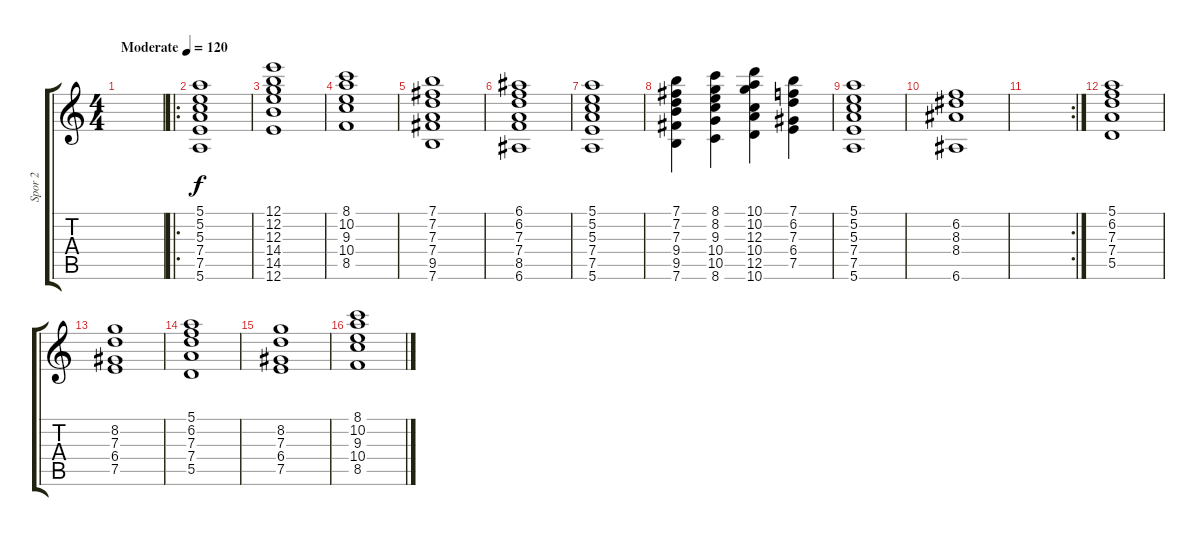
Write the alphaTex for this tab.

\track ("Spor 2" "Spor 2") {instrument acousticguitarsteel}
\staff {score tabs}
\tuning (E4 B3 G3 D3 A2 E2) {hide}
\ts (4 4)
\tempo (120 "Moderate")
\clef g2
\ks c
|
\ro
(5.1 5.2 5.3 7.4 7.5 5.6).1 |
(12.1 12.2 12.3 14.4 14.5 12.6).1 |
(8.1 10.2 9.3 10.4 8.5).1 |
(7.1 7.2 7.3 7.4 9.5 7.6).1 |
(6.1 6.2 7.3 7.4 8.5 6.6).1 |
(5.1 5.2 5.3 7.4 7.5 5.6).1 |
(7.1 7.2 7.3 9.4 9.5 7.6).4 (8.1 8.2 9.3 10.4 10.5 8.6).4 (10.1 10.2 12.3 10.4 12.5 10.6).4 (7.1 6.2 7.3 6.4 7.5).4 |
(5.1 5.2 5.3 7.4 7.5 5.6).1 |
(6.2 8.3 8.4 6.6).1 |
\rc 2
|
(5.1 6.2 7.3 7.4 5.5).1 |
(8.2 7.3 6.4 7.5).1 |
(5.1 6.2 7.3 7.4 5.5).1 |
(8.2 7.3 6.4 7.5).1 |
(8.1 10.2 9.3 10.4 8.5).1
